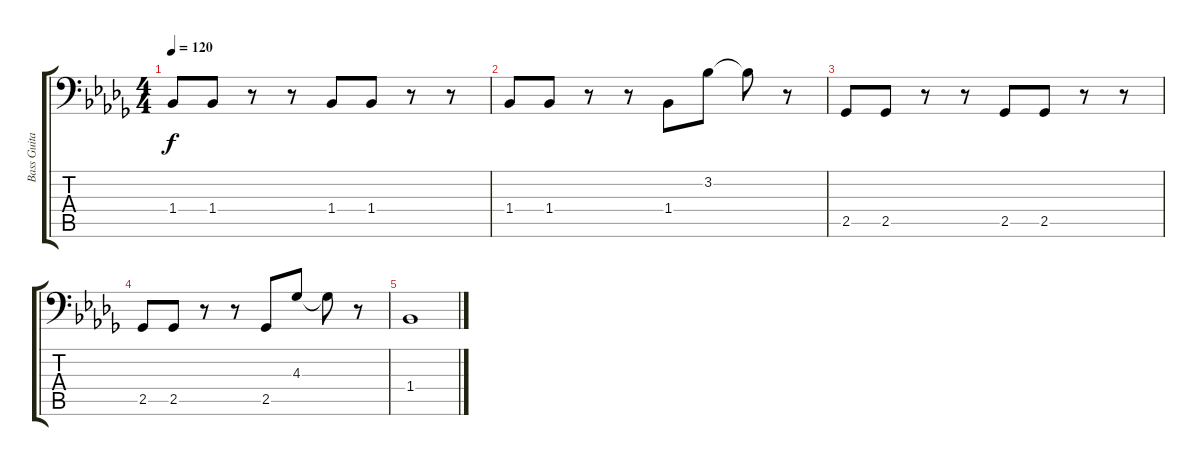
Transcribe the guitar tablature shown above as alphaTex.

\track ("Bass Guitar" "Bass Guita") {instrument electricbassfinger}
\staff {score tabs}
\tuning (C3 G2 D2 A1 E1 B0) {hide}
\ts (4 4)
\tempo 120
\clef f4
\ks db
1.4.8{dy f} 1.4.8 r.8 r.8 1.4.8 1.4.8 r.8 r.8 |
1.4.8 1.4.8 r.8 r.8 1.4.8 3.2.8 3.2{t}.8 r.8{txt ""} |
2.5.8 2.5.8 r.8 r.8 2.5.8 2.5.8 r.8 r.8 |
2.5.8 2.5.8 r.8 r.8 2.5.8 4.3.8 4.3{t}.8 r.8 |
1.4.1
